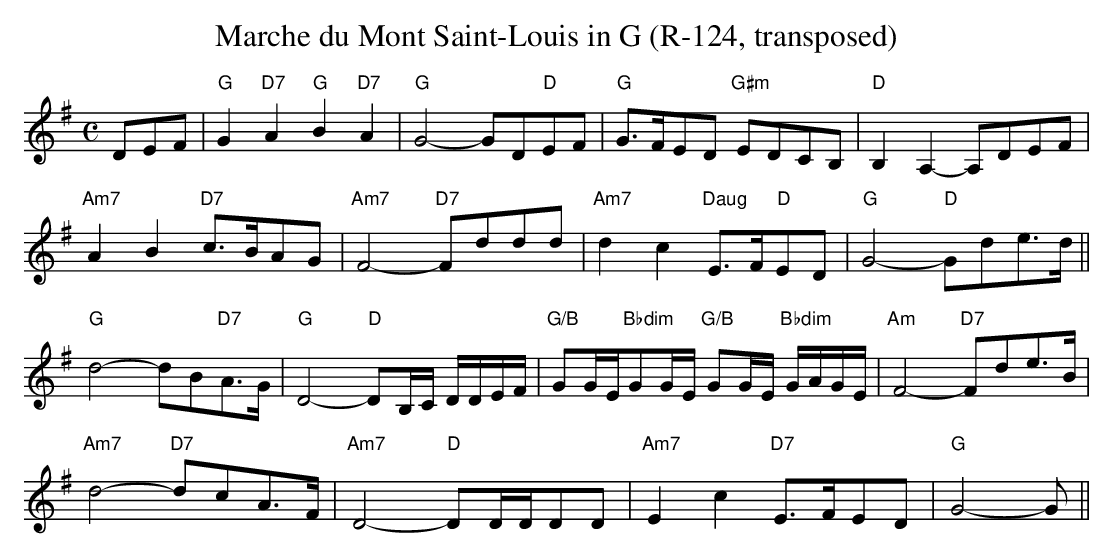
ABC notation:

X:1
T: Marche du Mont Saint-Louis in G (R-124, transposed)
M: C
K: G
DEF|"G"G2 "D7"A2 "G"B2 "D7"A2|"G"G4- GD"D"EF|"G"G>FED "G#m"EDCB,| "D"B,2A,2- A,DEF|
"Am7"A2B2 "D7"c>BAG|"Am7"F4- "D7"Fddd|"Am7"d2c2 "Daug"E>F"D"ED|"G"G4- "D"Gde>d||
"G"d4- dB"D7"A>G|"G"D4- "D"DB,/C/ D/D/E/F/|"G/B"GG/E/"Bbdim"GG/E/ "G/B"GG/E/ "Bbdim"G/A/G/E/|"Am"F4- "D7"Fde>B|
"Am7"d4- "D7"dcA>F|"Am7"D4- "D"DD/D/DD|"Am7"E2c2 "D7"E>FED|"G"G4- G||
